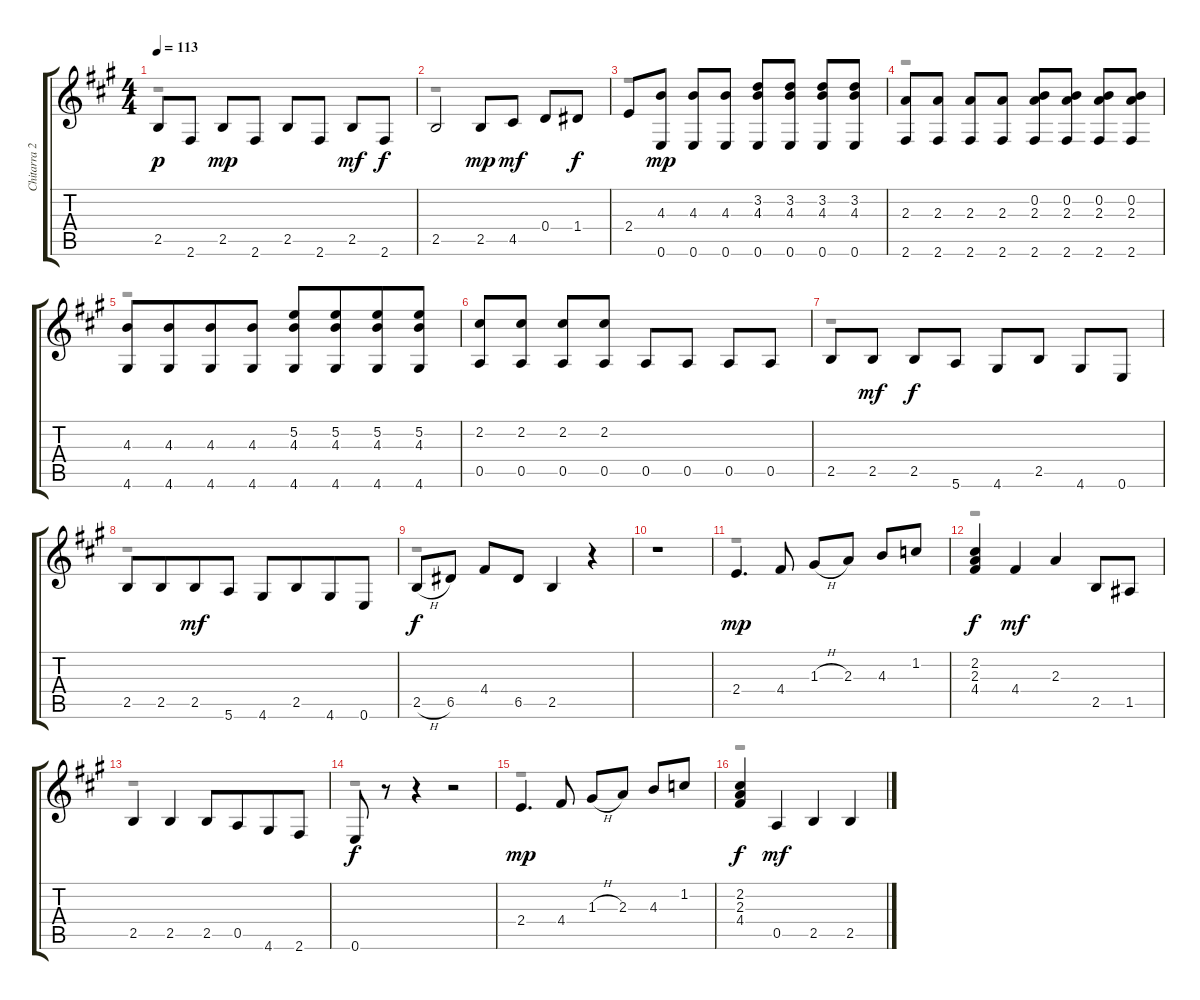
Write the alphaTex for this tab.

\track ("Chitarra 2" "Chitarra 2") {instrument acousticguitarnylon}
\staff {score tabs}
\tuning (E4 B3 G3 D3 A2 E2) {hide}
\voice
\ts (4 4)
\tempo 113
\clef g2
\ks a
2.5.8{dy p} 2.6.8 2.5.8{dy mp} 2.6.8 2.5.8 2.6.8 2.5.8{dy mf} 2.6.8{dy f} |
2.5.2 2.5.8{dy mp} 4.5.8{dy mf} 0.4.8 1.4.8{dy f} |
2.4.8 (4.3 0.6).8{dy mp} (4.3 0.6).8 (4.3 0.6).8 (3.2 4.3 0.6).8 (3.2 4.3 0.6).8 (3.2 4.3 0.6).8 (3.2 4.3 0.6).8 |
(2.3 2.6).8 (2.3 2.6).8 (2.3 2.6).8 (2.3 2.6).8 (0.2 2.3 2.6).8 (0.2 2.3 2.6).8 (0.2 2.3 2.6).8 (0.2 2.3 2.6).8 |
(4.3 4.6).8 (4.3 4.6).8{beam merge} (4.3 4.6).8 (4.3 4.6).8 (5.2 4.3 4.6).8 (5.2 4.3 4.6).8{beam merge} (5.2 4.3 4.6).8 (5.2 4.3 4.6).8 |
(2.2 0.5).8 (2.2 0.5).8 (2.2 0.5).8 (2.2 0.5).8 0.5.8 0.5.8 0.5.8 0.5.8 |
2.5.8 2.5.8{dy mf} 2.5.8{dy f} 5.6.8 4.6.8 2.5.8 4.6.8 0.6.8 |
2.5.8 2.5.8{beam merge} 2.5.8{dy mf} 5.6.8 4.6.8 2.5.8{beam merge} 4.6.8 0.6.8 |
2.5{h}.8{dy f} 6.5.8 4.4.8 6.5.8 2.5.4 r.4 |
r.1 |
2.4.4{d dy mp} 4.4.8 1.3{h}.8 2.3.8 4.3.8 1.2.8 |
(2.2 2.3 4.4).4{dy f} 4.4.4{dy mf} 2.3.4 2.5.8 1.5.8 |
2.5.4 2.5.4 2.5.8 0.5.8{beam merge} 4.6.8 2.6.8 |
0.6.8{dy f} r.8 r.4 r.2 |
2.4.4{d dy mp} 4.4.8 1.3{h}.8 2.3.8 4.3.8 1.2.8 |
(2.2 2.3 4.4).4{dy f} 0.5.4{dy mf} 2.5.4 2.5.4
\voice
\clef g2
\ottava regular
\simile none
\ks a
r.1{dy ff} |
r.1 |
r.1 |
r.1 |
r.1 |
|
r.1 |
r.1 |
r.1 |
r.1 |
r.1 |
r.1 |
r.1 |
r.1 |
r.1 |
r.1
